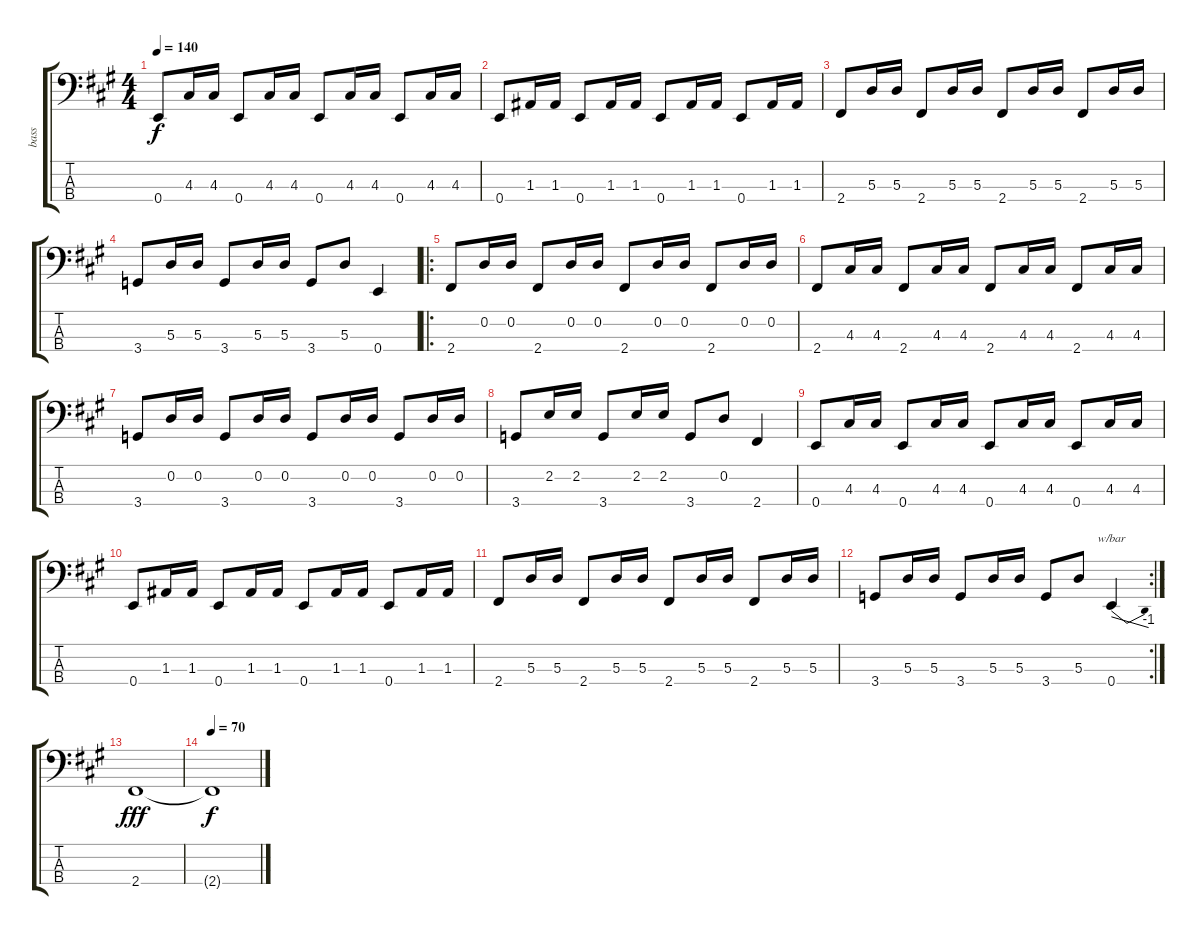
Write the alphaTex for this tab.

\track ("bass" "bass") {instrument electricbassfinger}
\staff {score tabs}
\tuning (G2 D2 A1 E1) {hide}
\ts (4 4)
\tempo 140
\clef f4
\ks f#minor
0.4.8{dy f} 4.3.16 4.3.16 0.4.8 4.3.16 4.3.16 0.4.8 4.3.16 4.3.16 0.4.8 4.3.16 4.3.16 |
0.4.8 1.3.16 1.3.16 0.4.8 1.3.16 1.3.16 0.4.8 1.3.16 1.3.16 0.4.8 1.3.16 1.3.16 |
2.4.8 5.3.16 5.3.16 2.4.8 5.3.16 5.3.16 2.4.8 5.3.16 5.3.16 2.4.8 5.3.16 5.3.16 |
3.4.8 5.3.16 5.3.16 3.4.8 5.3.16 5.3.16 3.4.8 5.3.8 0.4.4 |
\ro
2.4.8 0.2.16 0.2.16 2.4.8 0.2.16 0.2.16 2.4.8 0.2.16 0.2.16 2.4.8 0.2.16 0.2.16 |
2.4.8 4.3.16 4.3.16 2.4.8 4.3.16 4.3.16 2.4.8 4.3.16 4.3.16 2.4.8 4.3.16 4.3.16 |
3.4.8 0.2.16 0.2.16 3.4.8 0.2.16 0.2.16 3.4.8 0.2.16 0.2.16 3.4.8 0.2.16 0.2.16 |
3.4.8 2.2.16 2.2.16 3.4.8 2.2.16 2.2.16 3.4.8 0.2.8 2.4.4 |
0.4.8 4.3.16 4.3.16 0.4.8 4.3.16 4.3.16 0.4.8 4.3.16 4.3.16 0.4.8 4.3.16 4.3.16 |
0.4.8 1.3.16 1.3.16 0.4.8 1.3.16 1.3.16 0.4.8 1.3.16 1.3.16 0.4.8 1.3.16 1.3.16 |
2.4.8 5.3.16 5.3.16 2.4.8 5.3.16 5.3.16 2.4.8 5.3.16 5.3.16 2.4.8 5.3.16 5.3.16 |
\rc 2
3.4.8 5.3.16 5.3.16 3.4.8 5.3.16 5.3.16 3.4.8 5.3.8 0.4.4{tbe (dive default 0 0 60 -4)} |
2.4.1{dy fff} |
\tempo 70
2.4{t}.1{dy f}
